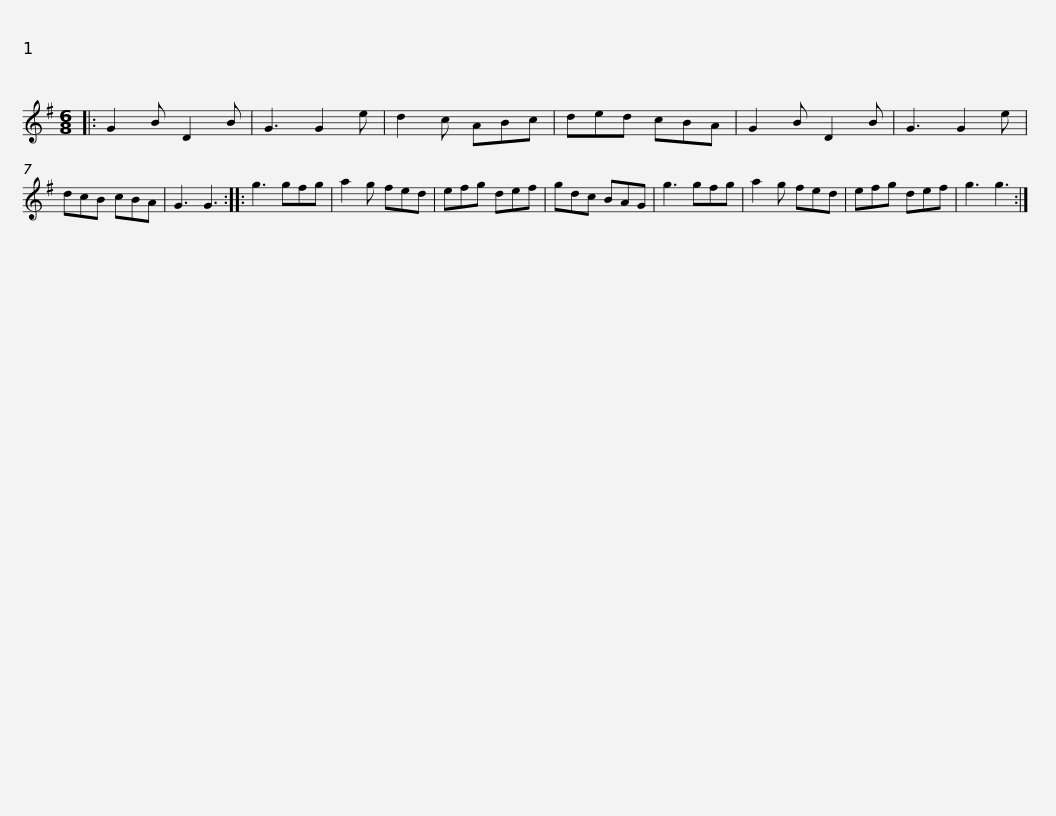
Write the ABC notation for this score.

X:1
L:1/8
M:6/8
I:linebreak $
K:G
V:1 treble
V:1
|: G2 B D2 B | G3 G2 e | d2 c ABc | ded cBA | G2 B D2 B | %5
 G3 G2 e | dcB cBA | G3 G3 :: g3 gfg |$ a2 g fed | %10
 efg def | gdc BAG | g3 gfg | a2 g fed | efg def | %15
 g3 g3 :| %16
